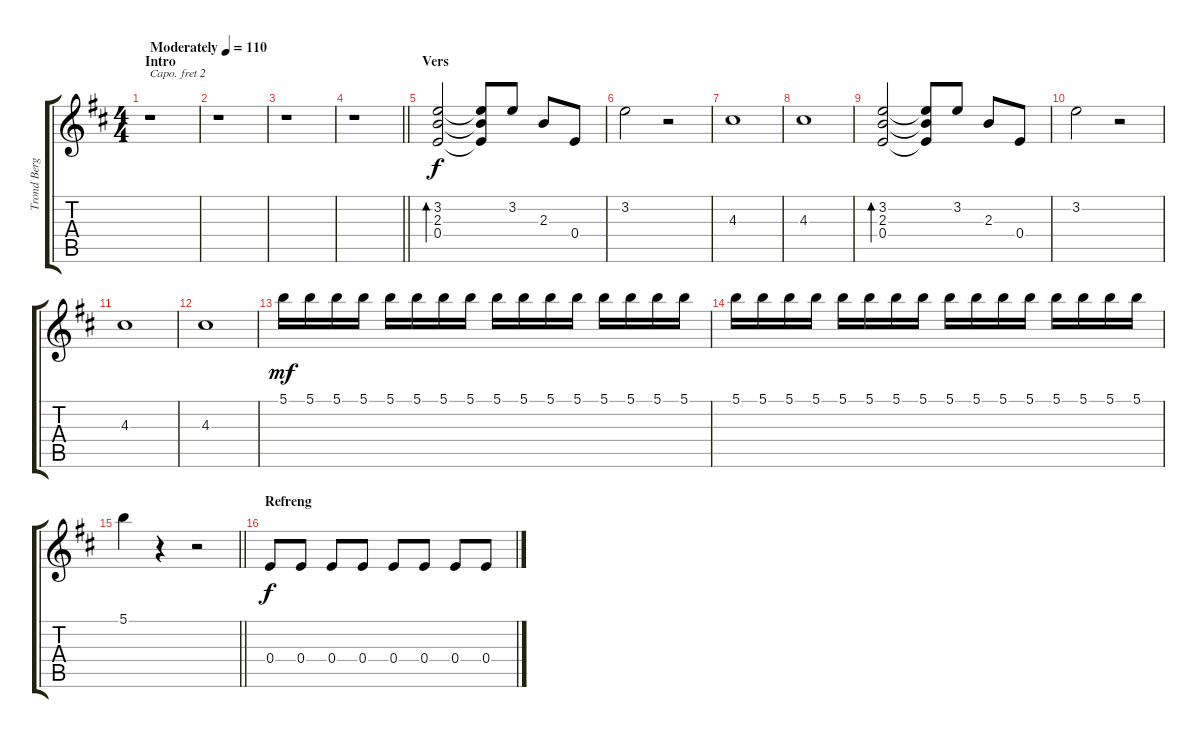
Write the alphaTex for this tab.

\track ("Trond Berg - Elektrisk gitar, lead" "Trond Berg") {instrument overdrivenguitar}
\staff {score tabs}
\capo 2
\tuning (E4 B3 G3 D3 A2 E2) {hide}
\ts (4 4)
\section ("" "Intro")
\tempo (110 "Moderately")
\clef g2
\ks d
r.1{dy f instrument overdrivenguitar} |
r.1 |
r.1 |
\barLineRight lightlight
r.1 |
\section ("" "Vers")
(3.2 2.3 0.4).2{bd 60} (3.2{t} 2.3{t} 0.4{t}).8 3.2.8 2.3.8 0.4.8 |
3.2.2 r.2 |
4.3.1 |
4.3.1 |
(3.2 2.3 0.4).2{bd 60} (3.2{t} 2.3{t} 0.4{t}).8 3.2.8 2.3.8 0.4.8 |
3.2.2 r.2 |
4.3.1 |
4.3.1 |
5.1.16{dy mf} 5.1.16 5.1.16 5.1.16 5.1.16 5.1.16 5.1.16 5.1.16 5.1.16 5.1.16 5.1.16 5.1.16 5.1.16 5.1.16 5.1.16 5.1.16 |
5.1.16 5.1.16 5.1.16 5.1.16 5.1.16 5.1.16 5.1.16 5.1.16 5.1.16 5.1.16 5.1.16 5.1.16 5.1.16 5.1.16 5.1.16 5.1.16 |
\barLineRight lightlight
5.1.4 r.4 r.2 |
\section ("" "Refreng")
0.4.8{dy f} 0.4.8 0.4.8 0.4.8 0.4.8 0.4.8 0.4.8 0.4.8
